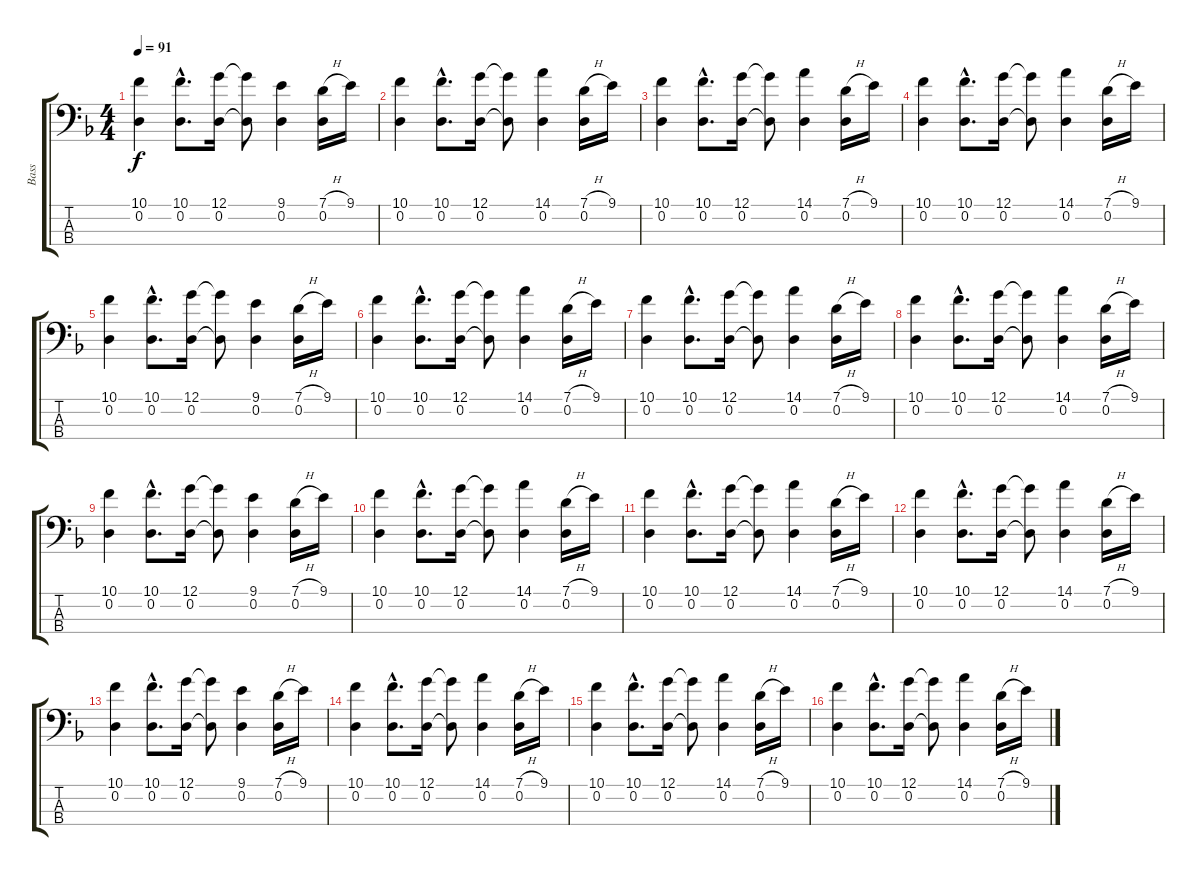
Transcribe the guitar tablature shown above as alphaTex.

\track ("Bass" "Bass") {instrument electricbasspick}
\staff {score tabs}
\tuning (G2 D2 A1 E1) {hide}
\ts (4 4)
\tempo 91
\clef f4
\ks f
(10.1 0.2).4{dy f} (10.1{hac} 0.2{hac}).8{d} (12.1 0.2).16 (12.1{t} 0.2{t}).8 (9.1 0.2).4 (7.1{h} 0.2).16 9.1.16 |
(10.1 0.2).4 (10.1{hac} 0.2{hac}).8{d} (12.1 0.2).16 (12.1{t} 0.2{t}).8 (14.1 0.2).4 (7.1{h} 0.2).16 9.1.16 |
(10.1 0.2).4 (10.1{hac} 0.2{hac}).8{d} (12.1 0.2).16 (12.1{t} 0.2{t}).8 (14.1 0.2).4 (7.1{h} 0.2).16 9.1.16 |
(10.1 0.2).4 (10.1{hac} 0.2{hac}).8{d} (12.1 0.2).16 (12.1{t} 0.2{t}).8 (14.1 0.2).4 (7.1{h} 0.2).16 9.1.16 |
(10.1 0.2).4 (10.1{hac} 0.2{hac}).8{d} (12.1 0.2).16 (12.1{t} 0.2{t}).8 (9.1 0.2).4 (7.1{h} 0.2).16 9.1.16 |
(10.1 0.2).4 (10.1{hac} 0.2{hac}).8{d} (12.1 0.2).16 (12.1{t} 0.2{t}).8 (14.1 0.2).4 (7.1{h} 0.2).16 9.1.16 |
(10.1 0.2).4 (10.1{hac} 0.2{hac}).8{d} (12.1 0.2).16 (12.1{t} 0.2{t}).8 (14.1 0.2).4 (7.1{h} 0.2).16 9.1.16 |
(10.1 0.2).4 (10.1{hac} 0.2{hac}).8{d} (12.1 0.2).16 (12.1{t} 0.2{t}).8 (14.1 0.2).4 (7.1{h} 0.2).16 9.1.16 |
(10.1 0.2).4 (10.1{hac} 0.2{hac}).8{d} (12.1 0.2).16 (12.1{t} 0.2{t}).8 (9.1 0.2).4 (7.1{h} 0.2).16 9.1.16 |
(10.1 0.2).4 (10.1{hac} 0.2{hac}).8{d} (12.1 0.2).16 (12.1{t} 0.2{t}).8 (14.1 0.2).4 (7.1{h} 0.2).16 9.1.16 |
(10.1 0.2).4 (10.1{hac} 0.2{hac}).8{d} (12.1 0.2).16 (12.1{t} 0.2{t}).8 (14.1 0.2).4 (7.1{h} 0.2).16 9.1.16 |
(10.1 0.2).4 (10.1{hac} 0.2{hac}).8{d} (12.1 0.2).16 (12.1{t} 0.2{t}).8 (14.1 0.2).4 (7.1{h} 0.2).16 9.1.16 |
(10.1 0.2).4 (10.1{hac} 0.2{hac}).8{d} (12.1 0.2).16 (12.1{t} 0.2{t}).8 (9.1 0.2).4 (7.1{h} 0.2).16 9.1.16 |
(10.1 0.2).4 (10.1{hac} 0.2{hac}).8{d} (12.1 0.2).16 (12.1{t} 0.2{t}).8 (14.1 0.2).4 (7.1{h} 0.2).16 9.1.16 |
(10.1 0.2).4 (10.1{hac} 0.2{hac}).8{d} (12.1 0.2).16 (12.1{t} 0.2{t}).8 (14.1 0.2).4 (7.1{h} 0.2).16 9.1.16 |
(10.1 0.2).4 (10.1{hac} 0.2{hac}).8{d} (12.1 0.2).16 (12.1{t} 0.2{t}).8 (14.1 0.2).4 (7.1{h} 0.2).16 9.1.16
